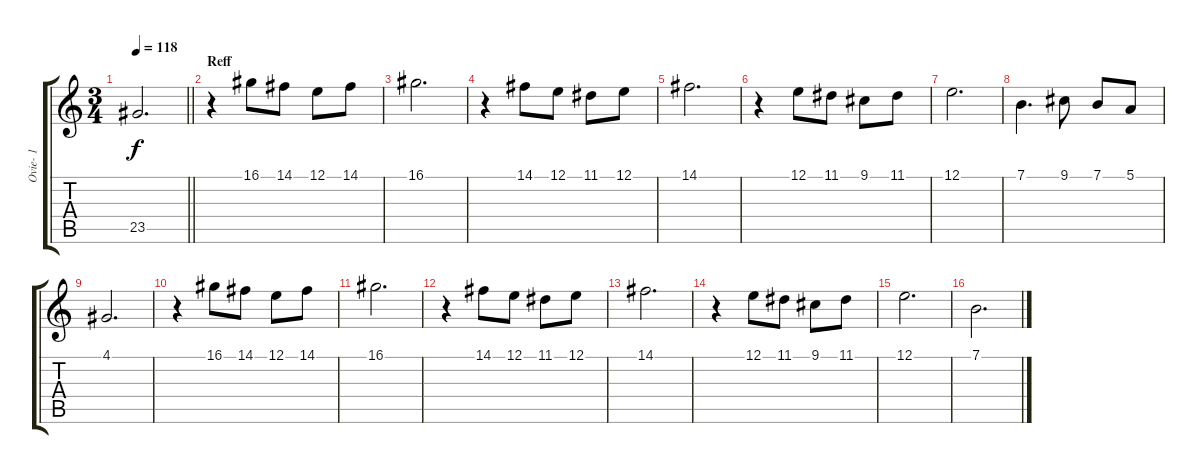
\track ("Ovie- 1" "Ovie- 1") {instrument brightacousticpiano}
\staff {score tabs}
\tuning (E4 B3 G3 D3 A2 E2) {hide}
\ts (3 4)
\tempo 118
\clef g2
\barLineRight lightlight
\ks c
23.5.2{d dy f} |
\section ("" "Reff")
r.4{txt "" instrument stringensemble2} 16.1.8 14.1.8 12.1.8 14.1.8 |
16.1.2{d} |
r.4 14.1.8 12.1.8 11.1.8 12.1.8 |
14.1.2{d} |
r.4 12.1.8 11.1.8 9.1.8 11.1.8 |
12.1.2{d} |
7.1.4{d} 9.1.8 7.1.8 5.1.8 |
4.1.2{d} |
r.4 16.1.8 14.1.8 12.1.8 14.1.8 |
16.1.2{d} |
r.4 14.1.8 12.1.8 11.1.8 12.1.8 |
14.1.2{d} |
r.4 12.1.8 11.1.8 9.1.8 11.1.8 |
12.1.2{d} |
7.1.2{d}
